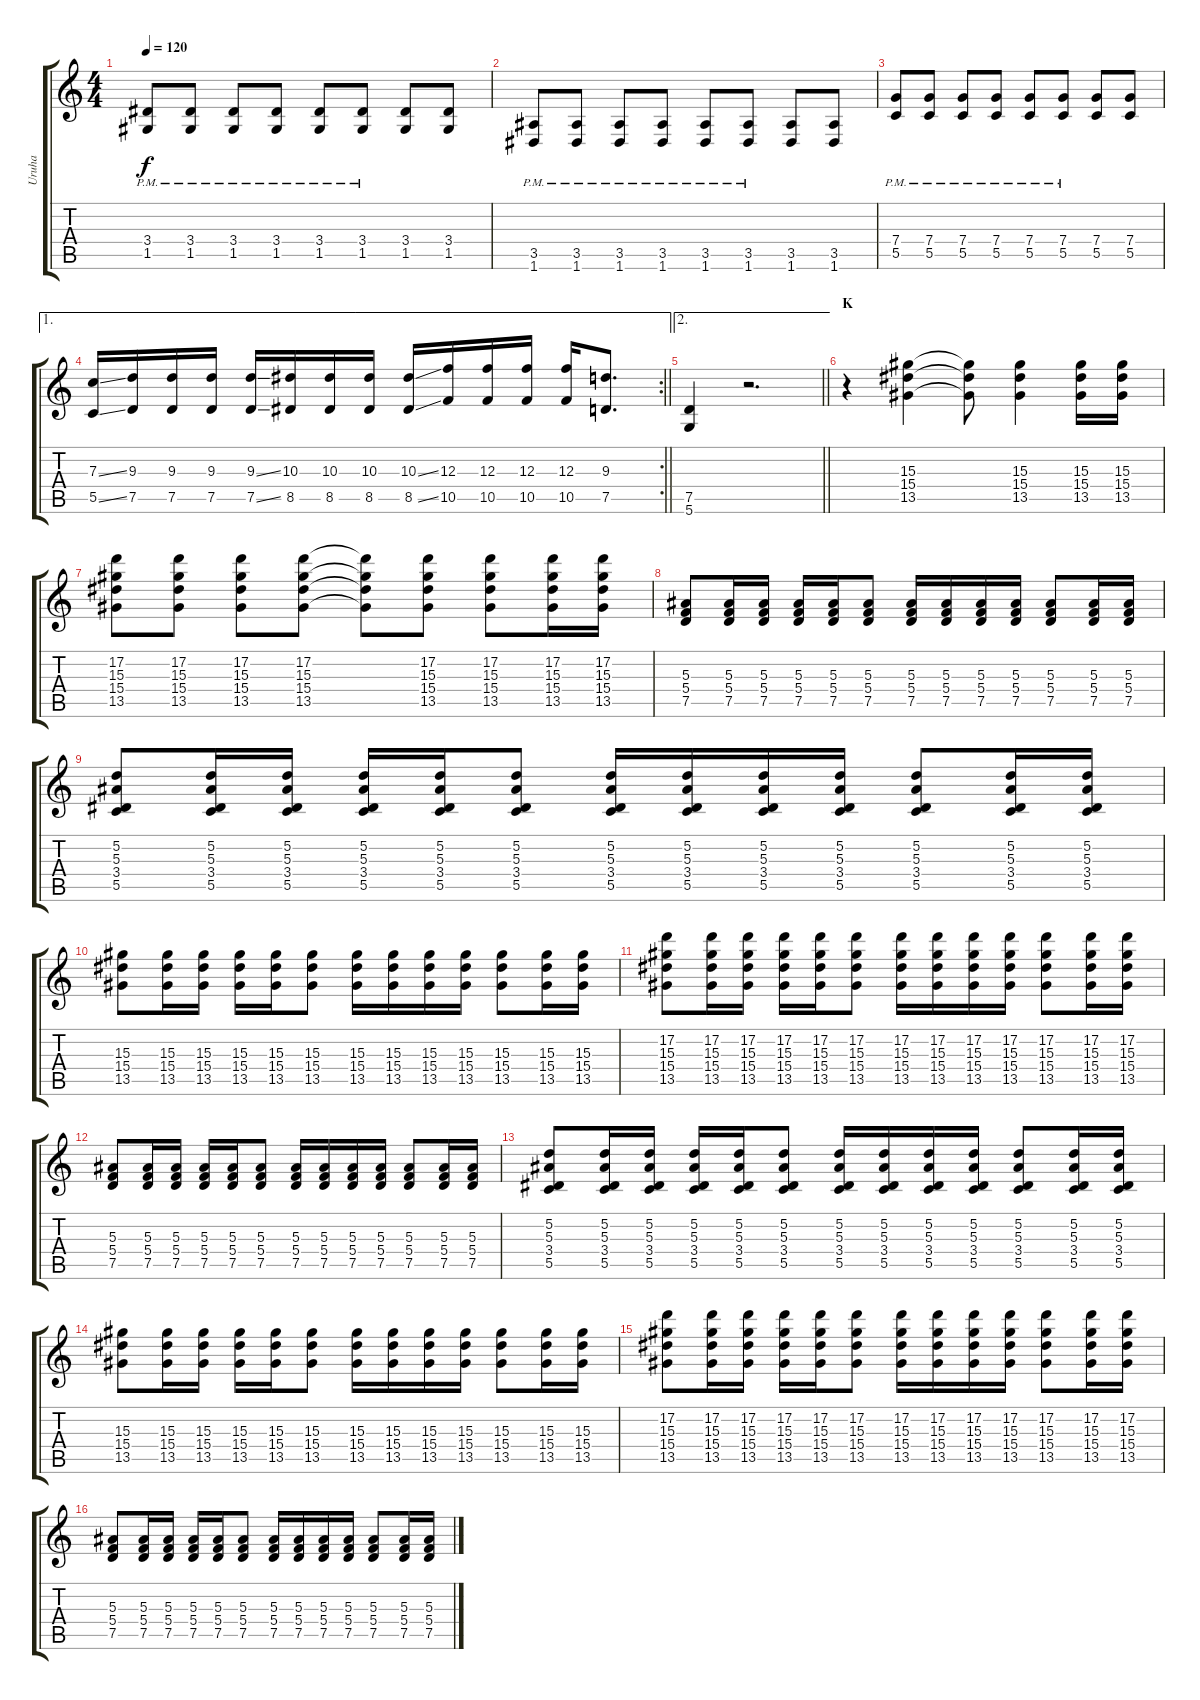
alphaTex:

\track ("Uruha" "Uruha") {instrument distortionguitar}
\staff {score tabs}
\tuning (D4 A3 F3 C3 G2 D2) {hide}
\ts (4 4)
\tempo 120
\clef g2
\ks c
(3.4{pm} 1.5{pm}).8{dy f} (3.4{pm} 1.5{pm}).8 (3.4{pm} 1.5{pm}).8 (3.4{pm} 1.5{pm}).8 (3.4{pm} 1.5{pm}).8 (3.4{pm} 1.5{pm}).8 (3.4 1.5).8 (3.4 1.5).8 |
(3.5{pm} 1.6{pm}).8 (3.5{pm} 1.6{pm}).8 (3.5{pm} 1.6{pm}).8 (3.5{pm} 1.6{pm}).8 (3.5{pm} 1.6{pm}).8 (3.5{pm} 1.6{pm}).8 (3.5 1.6).8 (3.5 1.6).8 |
(7.4{pm} 5.5{pm}).8 (7.4{pm} 5.5{pm}).8 (7.4{pm} 5.5{pm}).8 (7.4{pm} 5.5{pm}).8 (7.4{pm} 5.5{pm}).8 (7.4{pm} 5.5{pm}).8 (7.4 5.5).8 (7.4 5.5).8 |
\ae 1
\rc 2
\barLineRight lightlight
(7.3{ss} 5.5{ss}).16 (9.3 7.5).16 (9.3 7.5).16 (9.3 7.5).16 (9.3{ss} 7.5{ss}).16 (10.3 8.5).16 (10.3 8.5).16 (10.3 8.5).16 (10.3{ss} 8.5{ss}).16 (12.3 10.5).16 (12.3 10.5).16 (12.3 10.5).16 (12.3 10.5).16 (9.3 7.5).8{d} |
\ae 2
\barLineRight lightlight
(7.5 5.6).4 r.2{d} |
\section ("" "K")
r.4 (15.3 15.4 13.5).4 (15.3{t} 15.4{t} 13.5{t}).8 (15.3 15.4 13.5).4 (15.3 15.4 13.5).16 (15.3 15.4 13.5).16 |
(17.2 15.3 15.4 13.5).8 (17.2 15.3 15.4 13.5).8 (17.2 15.3 15.4 13.5).8 (17.2 15.3 15.4 13.5).8 (17.2{t} 15.3{t} 15.4{t} 13.5{t}).8 (17.2 15.3 15.4 13.5).8 (17.2 15.3 15.4 13.5).8 (17.2 15.3 15.4 13.5).16 (17.2 15.3 15.4 13.5).16 |
(5.3 5.4 7.5).8 (5.3 5.4 7.5).16 (5.3 5.4 7.5).16 (5.3 5.4 7.5).16 (5.3 5.4 7.5).16 (5.3 5.4 7.5).8 (5.3 5.4 7.5).16 (5.3 5.4 7.5).16 (5.3 5.4 7.5).16 (5.3 5.4 7.5).16 (5.3 5.4 7.5).8 (5.3 5.4 7.5).16 (5.3 5.4 7.5).16 |
(5.2 5.3 3.4 5.5).8 (5.2 5.3 3.4 5.5).16 (5.2 5.3 3.4 5.5).16 (5.2 5.3 3.4 5.5).16 (5.2 5.3 3.4 5.5).16 (5.2 5.3 3.4 5.5).8 (5.2 5.3 3.4 5.5).16 (5.2 5.3 3.4 5.5).16 (5.2 5.3 3.4 5.5).16 (5.2 5.3 3.4 5.5).16 (5.2 5.3 3.4 5.5).8 (5.2 5.3 3.4 5.5).16 (5.2 5.3 3.4 5.5).16 |
(15.3 15.4 13.5).8 (15.3 15.4 13.5).16 (15.3 15.4 13.5).16 (15.3 15.4 13.5).16 (15.3 15.4 13.5).16 (15.3 15.4 13.5).8 (15.3 15.4 13.5).16 (15.3 15.4 13.5).16 (15.3 15.4 13.5).16 (15.3 15.4 13.5).16 (15.3 15.4 13.5).8 (15.3 15.4 13.5).16 (15.3 15.4 13.5).16 |
(17.2 15.3 15.4 13.5).8 (17.2 15.3 15.4 13.5).16 (17.2 15.3 15.4 13.5).16 (17.2 15.3 15.4 13.5).16 (17.2 15.3 15.4 13.5).16 (17.2 15.3 15.4 13.5).8 (17.2 15.3 15.4 13.5).16 (17.2 15.3 15.4 13.5).16 (17.2 15.3 15.4 13.5).16 (17.2 15.3 15.4 13.5).16 (17.2 15.3 15.4 13.5).8 (17.2 15.3 15.4 13.5).16 (17.2 15.3 15.4 13.5).16 |
(5.3 5.4 7.5).8 (5.3 5.4 7.5).16 (5.3 5.4 7.5).16 (5.3 5.4 7.5).16 (5.3 5.4 7.5).16 (5.3 5.4 7.5).8 (5.3 5.4 7.5).16 (5.3 5.4 7.5).16 (5.3 5.4 7.5).16 (5.3 5.4 7.5).16 (5.3 5.4 7.5).8 (5.3 5.4 7.5).16 (5.3 5.4 7.5).16 |
(5.2 5.3 3.4 5.5).8 (5.2 5.3 3.4 5.5).16 (5.2 5.3 3.4 5.5).16 (5.2 5.3 3.4 5.5).16 (5.2 5.3 3.4 5.5).16 (5.2 5.3 3.4 5.5).8 (5.2 5.3 3.4 5.5).16 (5.2 5.3 3.4 5.5).16 (5.2 5.3 3.4 5.5).16 (5.2 5.3 3.4 5.5).16 (5.2 5.3 3.4 5.5).8 (5.2 5.3 3.4 5.5).16 (5.2 5.3 3.4 5.5).16 |
(15.3 15.4 13.5).8 (15.3 15.4 13.5).16 (15.3 15.4 13.5).16 (15.3 15.4 13.5).16 (15.3 15.4 13.5).16 (15.3 15.4 13.5).8 (15.3 15.4 13.5).16 (15.3 15.4 13.5).16 (15.3 15.4 13.5).16 (15.3 15.4 13.5).16 (15.3 15.4 13.5).8 (15.3 15.4 13.5).16 (15.3 15.4 13.5).16 |
(17.2 15.3 15.4 13.5).8 (17.2 15.3 15.4 13.5).16 (17.2 15.3 15.4 13.5).16 (17.2 15.3 15.4 13.5).16 (17.2 15.3 15.4 13.5).16 (17.2 15.3 15.4 13.5).8 (17.2 15.3 15.4 13.5).16 (17.2 15.3 15.4 13.5).16 (17.2 15.3 15.4 13.5).16 (17.2 15.3 15.4 13.5).16 (17.2 15.3 15.4 13.5).8 (17.2 15.3 15.4 13.5).16 (17.2 15.3 15.4 13.5).16 |
(5.3 5.4 7.5).8 (5.3 5.4 7.5).16 (5.3 5.4 7.5).16 (5.3 5.4 7.5).16 (5.3 5.4 7.5).16 (5.3 5.4 7.5).8 (5.3 5.4 7.5).16 (5.3 5.4 7.5).16 (5.3 5.4 7.5).16 (5.3 5.4 7.5).16 (5.3 5.4 7.5).8 (5.3 5.4 7.5).16 (5.3 5.4 7.5).16
